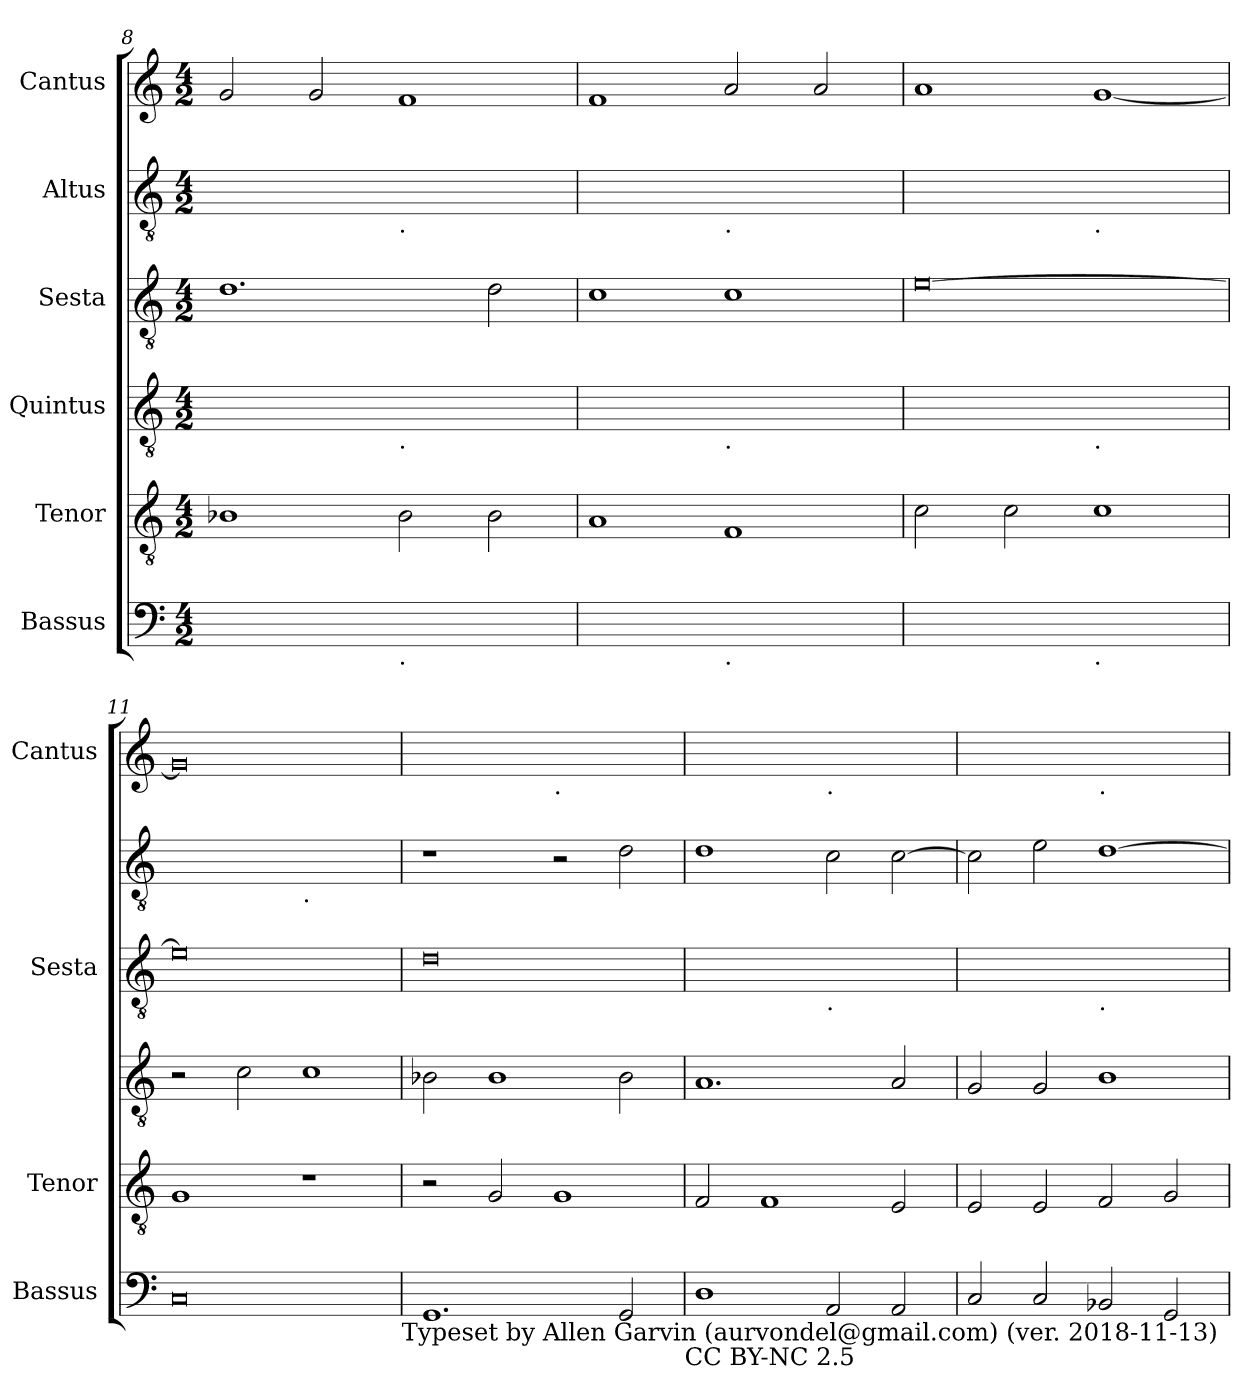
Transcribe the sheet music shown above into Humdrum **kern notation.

**kern	**kern	**kern	**kern	**kern	**kern
*part6	*part5	*part4	*part3	*part2	*part1
*staff6	*staff5	*staff4	*staff3	*staff2	*staff1
*I"Bassus	*I"Tenor	*I"Quintus	*I"Sesta	*I"Altus	*I"Cantus
*I'Bassus	*I'Tenor	*	*I'Sesta	*	*I'Cantus
*clefF4	*clefGv2	*clefGv2	*clefGv2	*clefGv2	*clefG2
*k[]	*k[]	*k[]	*k[]	*k[]	*k[]
*M4/2	*M4/2	*M4/2	*M4/2	*M4/2	*M4/2
=8	=8	=8	=8	=8	=8
*^	*	*^	*	*^	*
0ryy	1ryy	1B-X	0ryy	1ryy	1.d	0ryy	1ryy	2g/
.	.	.	.	.	.	.	.	2g/
!	!	!	!	!	!	!	!LO:TX:b:t=.	!
!	!	!	!	!LO:TX:b:t=.	!	!	!	!
!	!LO:TX:b:t=.	!	!	!	!	!	!	!
.	1ryy	2B-\	.	1ryy	.	.	1ryy	1f
.	.	2B-\	.	.	2d\	.	.	.
=9	=9	=9	=9	=9	=9	=9	=9	=9
0ryy	1ryy	1A	0ryy	1ryy	1c	0ryy	1ryy	1f
!	!	!	!	!	!	!	!LO:TX:b:t=.	!
!	!	!	!	!LO:TX:b:t=.	!	!	!	!
!	!LO:TX:b:t=.	!	!	!	!	!	!	!
.	1ryy	1F	.	1ryy	1c	.	1ryy	2a/
.	.	.	.	.	.	.	.	2a/
=10	=10	=10	=10	=10	=10	=10	=10	=10
0ryy	1ryy	2c\	0ryy	1ryy	[0e	0ryy	1ryy	1a
.	.	2c\	.	.	.	.	.	.
!	!	!	!	!	!	!	!LO:TX:b:t=.	!
!	!	!	!	!LO:TX:b:t=.	!	!	!	!
!	!LO:TX:b:t=.	!	!	!	!	!	!	!
.	1ryy	1c	.	1ryy	.	.	1ryy	[1g
*v	*v	*	*v	*v	*	*	*	*
=11	=11	=11	=11	=11	=11	=11
0C	1G	2r	0e]	0ryy	1ryy	0g]
.	.	2c\	.	.	.	.
!	!	!	!	!	!LO:TX:b:t=.	!
.	1r	1c	.	.	1ryy	.
!LO:TX:b:t=Typeset by Allen Garvin (aurvondel@gmail.com) (ver. 2018-11-13)	!	!	!	!	!	!
*	*	*	*	*v	*v	*
=12	=12	=12	=12	=12	=12
*	*	*	*	*	*^
1.GG	2r	2B-X\	0d	1r	0ryy	1ryy
.	2G/	1B-	.	.	.	.
!	!	!	!	!	!	!LO:TX:b:t=.
.	1G	.	.	2r	.	1ryy
2GG/	.	2B-\	.	2d\	.	.
!LO:TX:b:t=CC BY-NC 2.5	!	!	!	!	!	!
=13	=13	=13	=13	=13	=13	=13
*	*	*	*^	*	*	*
1D	2F/	1.A	0ryy	1ryy	1d	0ryy	1ryy
.	1F	.	.	.	.	.	.
!	!	!	!	!	!	!	!LO:TX:b:t=.
!	!	!	!	!LO:TX:b:t=.	!	!	!
2AA/	.	.	.	1ryy	2c\	.	1ryy
2AA/	2E/	2A/	.	.	[2c\	.	.
=14	=14	=14	=14	=14	=14	=14	=14
2C/	2E/	2G/	0ryy	1ryy	2c\]	0ryy	1ryy
2C/	2E/	2G/	.	.	2e\	.	.
!	!	!	!	!	!	!	!LO:TX:b:t=.
!	!	!	!	!LO:TX:b:t=.	!	!	!
2BB-X/	2F/	1B	.	1ryy	[1d	.	1ryy
2GG/	2G/	.	.	.	.	.	.
*	*	*	*v	*v	*	*v	*v
=	=	=	=	=	=
*-	*-	*-	*-	*-	*-
